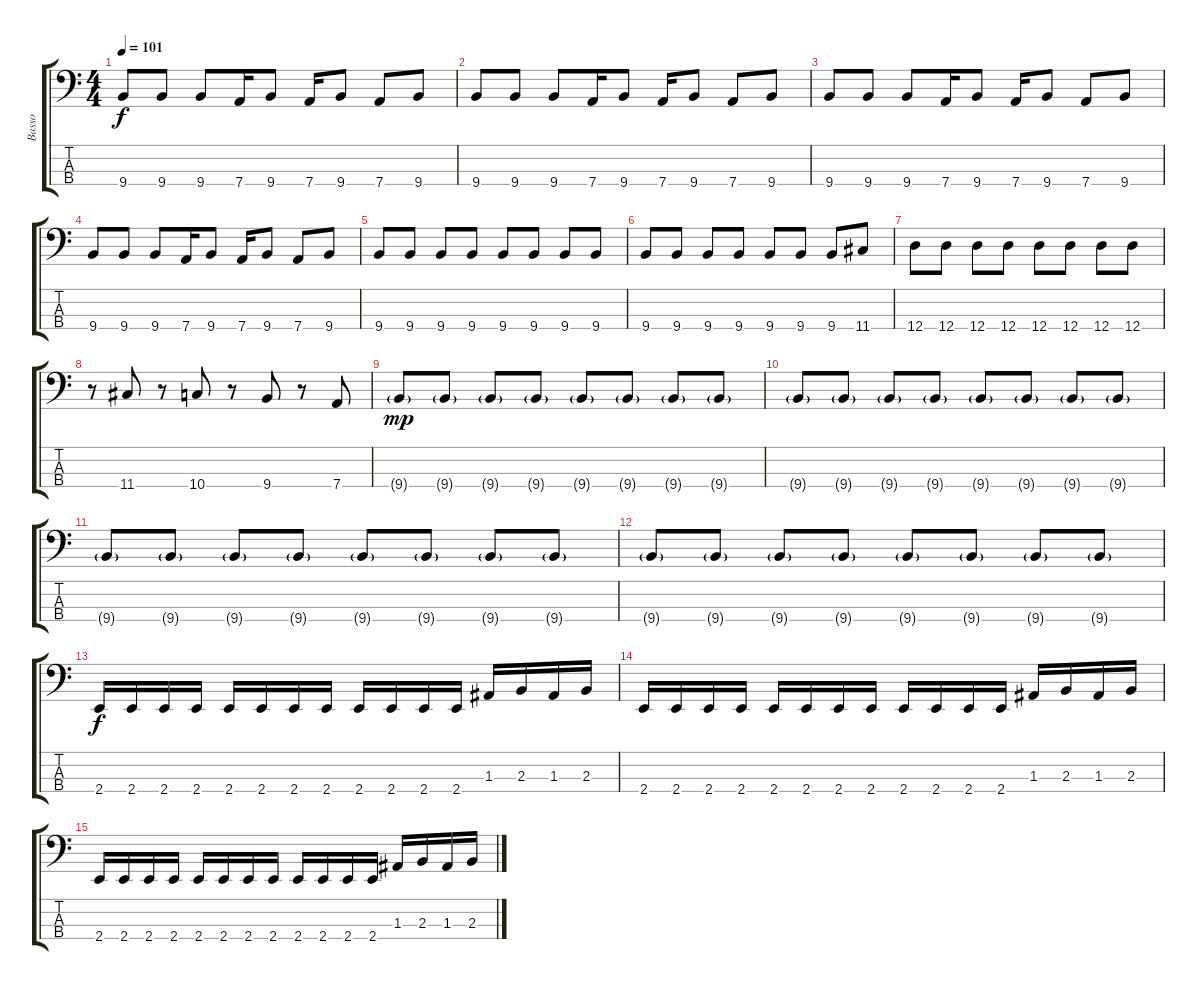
\track ("Basso" "Basso") {instrument electricbassfinger}
\staff {score tabs}
\tuning (A2 D2 A1 D1) {hide}
\ts (4 4)
\tempo 101
\clef f4
\ks c
9.4.8{dy f} 9.4.8 9.4.8 7.4.16 9.4.8 7.4.16 9.4.8 7.4.8 9.4.8 |
9.4.8 9.4.8 9.4.8 7.4.16 9.4.8 7.4.16 9.4.8 7.4.8 9.4.8 |
9.4.8 9.4.8 9.4.8 7.4.16 9.4.8 7.4.16 9.4.8 7.4.8 9.4.8 |
9.4.8 9.4.8 9.4.8 7.4.16 9.4.8 7.4.16 9.4.8 7.4.8 9.4.8 |
9.4.8 9.4.8 9.4.8 9.4.8 9.4.8 9.4.8 9.4.8 9.4.8 |
9.4.8 9.4.8 9.4.8 9.4.8 9.4.8 9.4.8 9.4.8 11.4.8 |
12.4.8 12.4.8 12.4.8 12.4.8 12.4.8 12.4.8 12.4.8 12.4.8 |
r.8 11.4.8 r.8 10.4.8 r.8 9.4.8 r.8 7.4.8 |
9.4{g}.8{dy mp} 9.4{g}.8 9.4{g}.8 9.4{g}.8 9.4{g}.8 9.4{g}.8 9.4{g}.8 9.4{g}.8 |
9.4{g}.8 9.4{g}.8 9.4{g}.8 9.4{g}.8 9.4{g}.8 9.4{g}.8 9.4{g}.8 9.4{g}.8 |
9.4{g}.8 9.4{g}.8 9.4{g}.8 9.4{g}.8 9.4{g}.8 9.4{g}.8 9.4{g}.8 9.4{g}.8 |
9.4{g}.8 9.4{g}.8 9.4{g}.8 9.4{g}.8 9.4{g}.8 9.4{g}.8 9.4{g}.8 9.4{g}.8 |
2.4.16{dy f} 2.4.16 2.4.16 2.4.16 2.4.16 2.4.16 2.4.16 2.4.16 2.4.16 2.4.16 2.4.16 2.4.16 1.3.16 2.3.16 1.3.16 2.3.16 |
2.4.16 2.4.16 2.4.16 2.4.16 2.4.16 2.4.16 2.4.16 2.4.16 2.4.16 2.4.16 2.4.16 2.4.16 1.3.16 2.3.16 1.3.16 2.3.16 |
2.4.16 2.4.16 2.4.16 2.4.16 2.4.16 2.4.16 2.4.16 2.4.16 2.4.16 2.4.16 2.4.16 2.4.16 1.3.16 2.3.16 1.3.16 2.3.16
